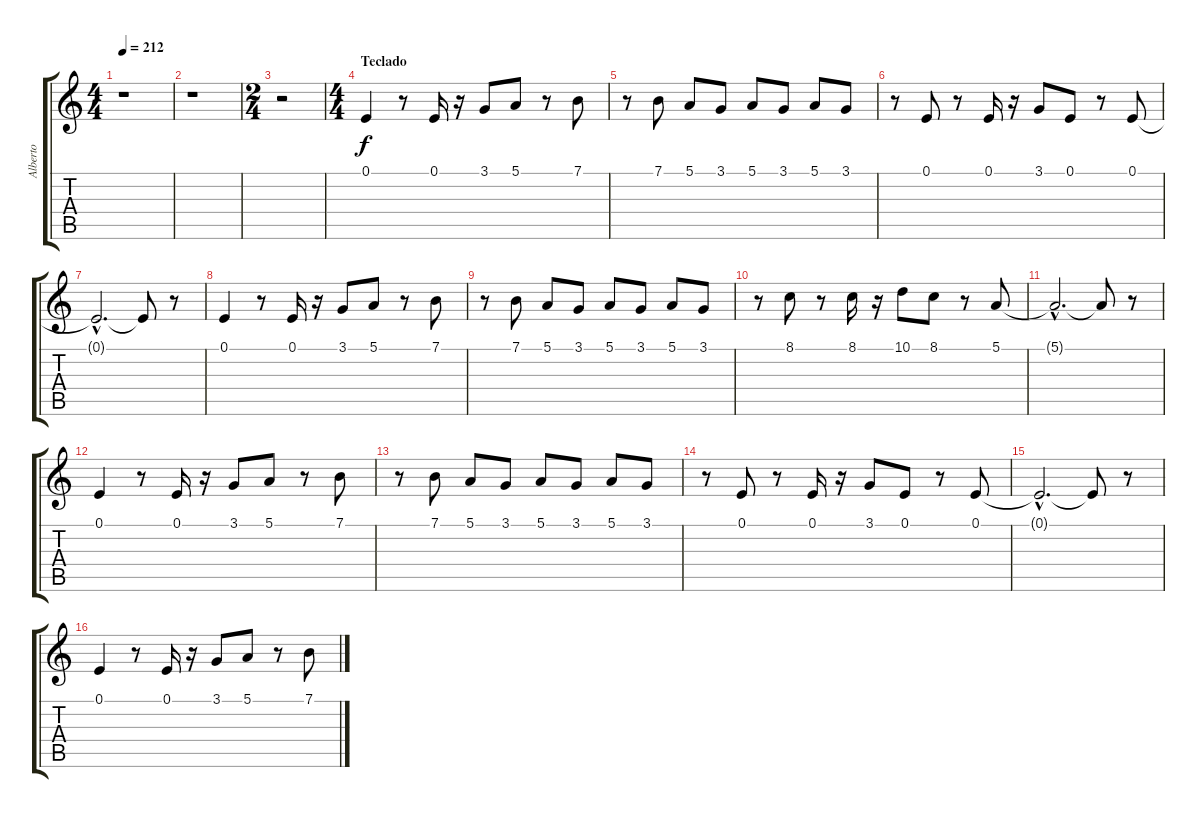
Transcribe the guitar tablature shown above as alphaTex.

\track ("Alberto" "Alberto") {instrument trumpet}
\staff {score tabs}
\tuning (E4 B3 G3 D3 A2 E2) {hide}
\ts (4 4)
\tempo 212
\clef g2
\ks c
r.1{dy f} |
r.1 |
\ts (2 4)
r.2 |
\ts (4 4)
\section ("" "Teclado")
0.1.4 r.8 0.1.16 r.16 3.1.8 5.1.8 r.8 7.1.8 |
r.8 7.1.8 5.1.8 3.1.8 5.1.8 3.1.8 5.1.8 3.1.8 |
r.8 0.1.8 r.8 0.1.16 r.16 3.1.8 0.1.8 r.8 0.1.8 |
0.1{hac t}.2{d} 0.1{t}.8 r.8 |
0.1.4 r.8 0.1.16 r.16 3.1.8 5.1.8 r.8 7.1.8 |
r.8 7.1.8 5.1.8 3.1.8 5.1.8 3.1.8 5.1.8 3.1.8 |
r.8 8.1.8 r.8 8.1.16 r.16 10.1.8 8.1.8 r.8 5.1.8 |
5.1{hac t}.2{d} 5.1{t}.8 r.8 |
0.1.4 r.8 0.1.16 r.16 3.1.8 5.1.8 r.8 7.1.8 |
r.8 7.1.8 5.1.8 3.1.8 5.1.8 3.1.8 5.1.8 3.1.8 |
r.8 0.1.8 r.8 0.1.16 r.16 3.1.8 0.1.8 r.8 0.1.8 |
0.1{hac t}.2{d} 0.1{t}.8 r.8 |
0.1.4 r.8 0.1.16 r.16 3.1.8 5.1.8 r.8 7.1.8
